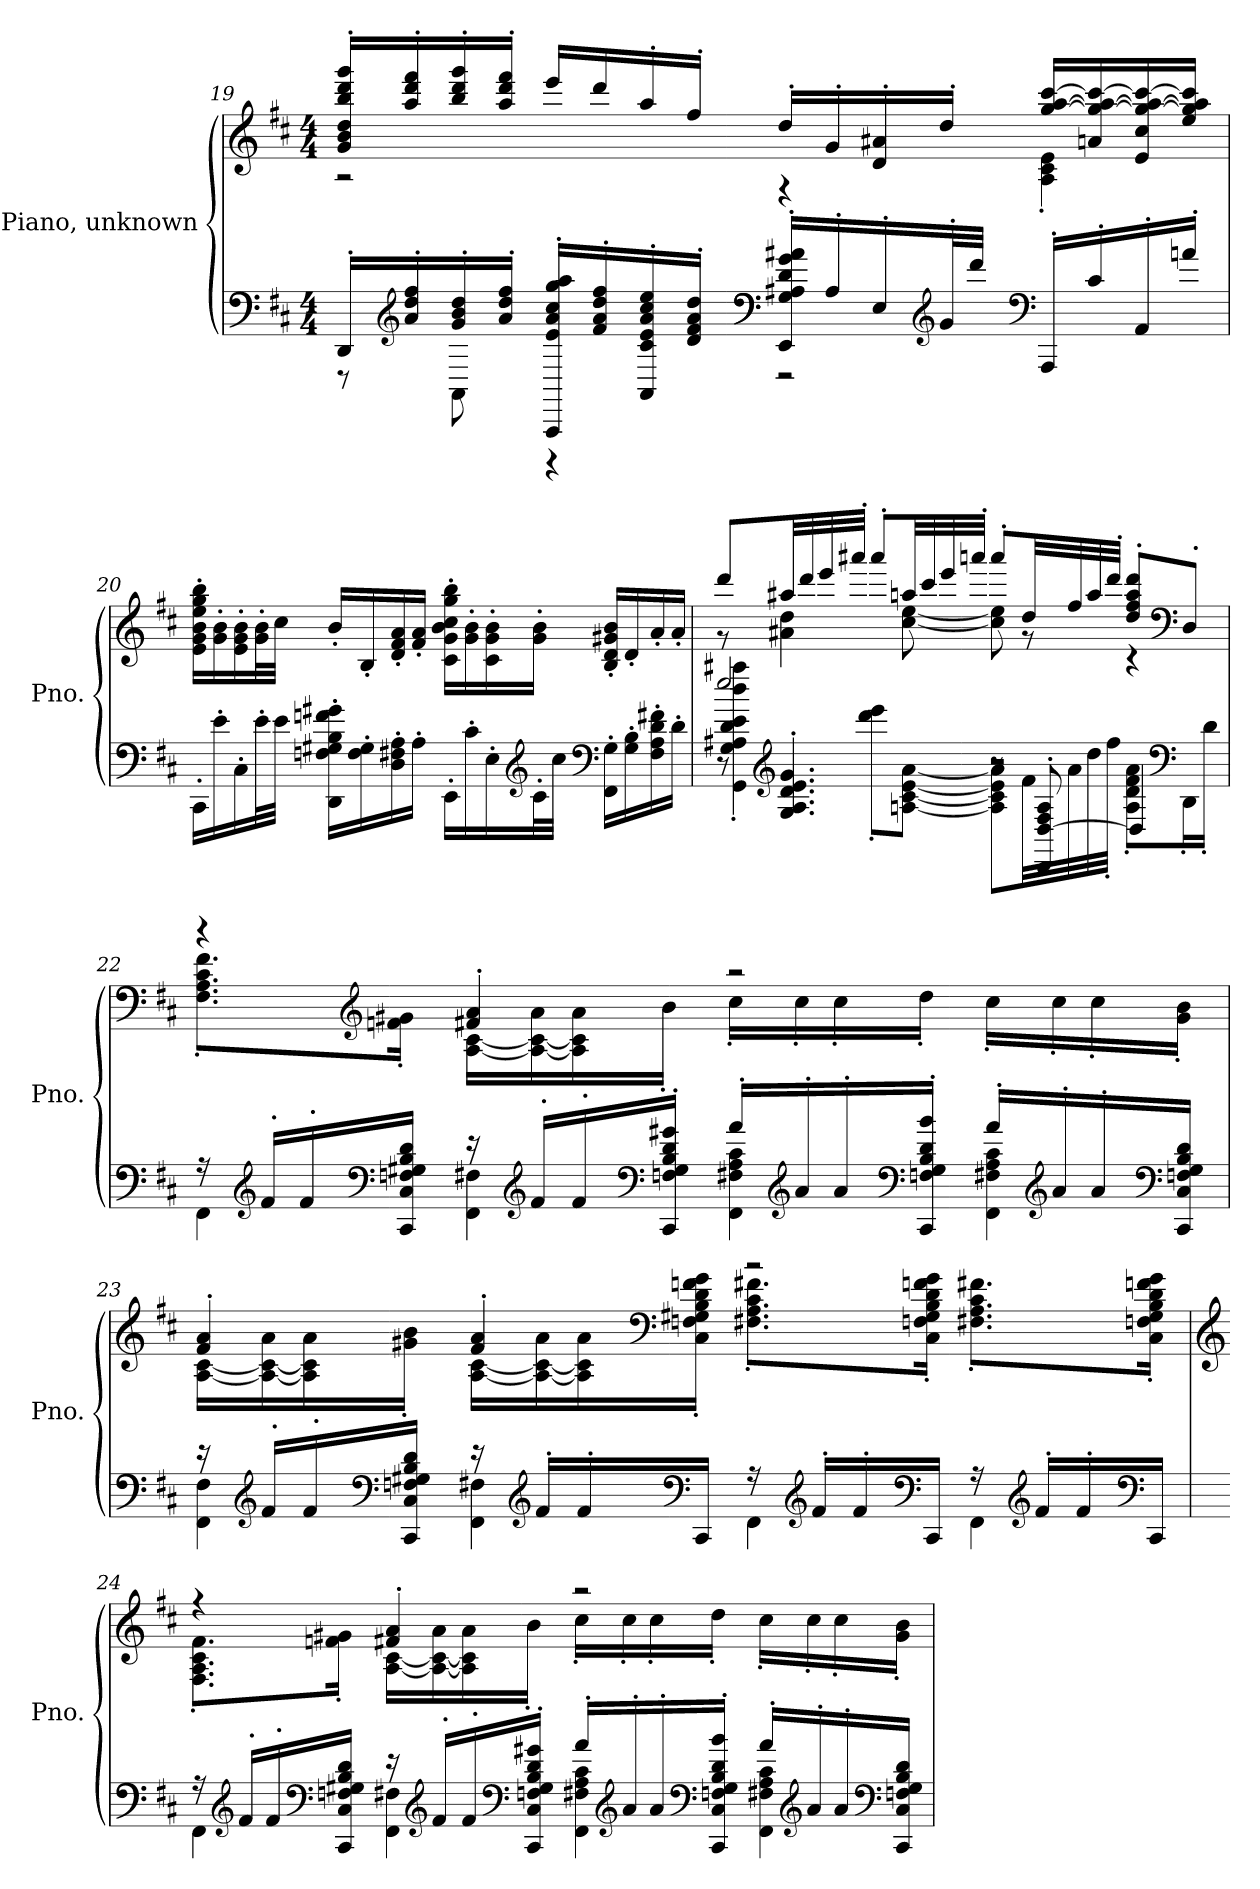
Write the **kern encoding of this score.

**kern	**kern
*part1	*part1
*staff2	*staff1
*I"Piano, unknown	*
*I'Pno.	*
!!LO:LB:g=z
*clefF4	*clefG2
*k[f#c#]	*k[f#c#]
*M4/4	*M4/4
=19	=19
*^	*^
16DD'/LL	8r	16g/' 16b/' 16dd/' 16bb/' 16ddd/' 16ggg/'LL	2r
*clefG2	*	*	*
16a/' 16dd/' 16ff#/'	.	16aa/' 16ddd/' 16fff#/'	.
16g/' 16b/' 16dd/'	8AA\	16bb/' 16ddd/' 16ggg/'	.
16a/' 16dd/' 16ff#/'JJ	.	16aa/' 16ddd/' 16fff#/'JJ	.
16AAA/' 16e/' 16a/' 16cc#/' 16gg/' 16aa/'LL	4r	16eee/LL	.
16f#/' 16a/' 16dd/' 16ff#/'	.	16ddd/	.
16AA/' 16c#/' 16e/' 16a/' 16cc#/' 16ee/'	.	16aa'/	.
16d/' 16f#/' 16a/' 16dd/'JJ	.	16ff#'/JJ	.
*clefF4	*	*	*
16EE/' 16G/' 16A#X/' 16d/' 16g/' 16a#X/'LL	2r	16dd'/LL	4r
16A#'/	.	16g'/	.
16E'/	.	16d/' 16a#X/'	.
*clefG2	*	*	*
32g'/L	.	16dd'/JJ	.
32ddd/JJJ	.	.	.
*clefF4	*	*	*
16AAA'/LL	.	[16gg/ [16aa/ [16ccc#/LL	4A\' 4c#\' 4e\'
16c#'/	.	16an/ 16gg/_ 16aa/_ 16ccc#/_	.
16AA'/	.	16e/ 16cc#/ 16gg/_ 16aa/_ 16ccc#/_	.
16an'/JJ	.	16ee/ 16gg/] 16aa/] 16ccc#/]JJ	.
*v	*v	*	*
*	*v	*v
!!LO:LB:g=z
=20	=20
16CC#'\LL	16e\' 16g\' 16b\' 16ee\' 16gg\' 16bb\'LL
16e'\	16g\' 16b\'
16C#'\	16e\' 16g\' 16b\'
32e'\L	32g\' 32b\'L
32e\JJJ	32cc#\JJJ
16DD\' 16Fn\' 16G#X\' 16B\' 16fn\' 16g#X\'LL	16b'/LL
16F\' 16G#\'	16B'/
16D\' 16F#X\' 16A\'	16d/' 16f#/' 16a/'
16A'\JJ	16f#/' 16a/'JJ
16EE'\LL	16c#\' 16g\' 16b\' 16cc#\' 16gg\' 16bb\'LL
16c#'\	16g\' 16b\'
16E'\	16c#\' 16g\' 16b\'
*clefG2	*
32c#'\L	16g\' 16b\'JJ
32cc#\JJJ	.
*clefF4	*
16FF#\' 16G#\'LL	16B/' 16d/' 16g#X/' 16b/'LL
16G#\' 16B\'	16d'/
16F#\' 16A\' 16d\' 16f#X\'	16a'/
16d'\JJ	16a'/JJ
!!LO:PB:g=z
=21	=21
*^	*^
*	*^	*	*
2ee/	4GG\' 4G\' 4A#X\' 4d\' 4e\' 4dd\' 4aa#X\'	8r	8ddd/L	8r
*clefG2	*	*	*	*
.	.	4.G/' 4.A#/' 4.d/' 4.e/' 4.g/'	32aa#X/LL	4a#X\ 4dd\
.	.	.	32ddd/	.
.	.	.	32eee/	.
.	.	.	32aaa#X'/JJJ	.
.	8ddd\' 8eee\'L	.	8aaa#'/L	.
.	[8An\ [8c#\ [8e\ [8a\J	.	32aan/LL	[8cc#\ [8ee\
.	.	.	32ccc#/	.
.	.	.	32eee/	.
.	.	.	32aaan'/JJJ	.
2r	8A\] 8c#\] 8e\] 8a\]L	8r	8aaa'/L	8cc#\] 8ee\]
.	32f#\LL	8DD/' [8D/' 8F#/' 8A/'	32dd/LL	8r
.	32a\	.	32ff#/	.
.	32dd\	.	32aa/	.
.	32ff#'\JJJ	.	32ddd'/JJJ	.
.	8A\' 8d\' 8f#\' 8a\'L	4D/]	8dd/' 8ff#/' 8aa/' 8ddd/'L	4r
*clefF4	*	*	*clefF4	*
.	16DD'\L	.	8D'/J	.
.	16d'\JJ	.	.	.
*	*v	*v	*	*
!!LO:LB:g=z	!!
=22	=22	=22	=22
16r	4FF#\	4r	8.F#\' 8.A\' 8.c#\' 8.f#\'L
*clefG2	*	*	*
16f#'/LL	.	.	.
16f#'/	.	.	.
*clefF4	*	*clefG2	*
16CC#/ 16C#/ 16Fn/ 16G#X/ 16B/ 16d/JJ	.	.	16fn\' 16g#X\'Jk
16r	4FF#\ 4F#X\	4f#X/' 4a/'	[16A\ [16c#\LL
*clefG2	*	*	*
16f#'/LL	.	.	16A\_ 16c#\_ 16a\
16f#'/	.	.	16A\] 16c#\] 16a\
*clefF4	*	*	*
16CC#/' 16Fn/' 16G#/' 16B/' 16d/' 16g#X/'JJ	.	.	16b'\JJ
16a'/LL	4FF#\ 4F#X\ 4A\ 4c#\	2r	16cc#'\LL
*clefG2	*	*	*
16a'/	.	.	16cc#'\
16a'/	.	.	16cc#'\
*clefF4	*	*	*
16CC#/' 16Fn/' 16G#/' 16B/' 16d/' 16b/'JJ	.	.	16dd'\JJ
16a'/LL	4FF#\ 4F#X\ 4A\ 4c#\	.	16cc#'\LL
*clefG2	*	*	*
16a'/	.	.	16cc#'\
16a'/	.	.	16cc#'\
*clefF4	*	*	*
16CC#/ 16C#/ 16Fn/ 16G#/ 16B/ 16d/JJ	.	.	16g#\' 16b\'JJ
!!LO:LB:g=z	!!
=23	=23	=23	=23
16r	4FF#\ 4F#\	4f#/' 4a/'	[16A\ [16c#\LL
*clefG2	*	*	*
16f#'/LL	.	.	16A\_ 16c#\_ 16a\
16f#'/	.	.	16A\] 16c#\] 16a\
*clefF4	*	*	*
16CC#/ 16C#/ 16Fn/ 16G#X/ 16B/ 16d/JJ	.	.	16g#X\' 16b\'JJ
16r	4FF#\ 4F#X\	4f#/' 4a/'	[16A\ [16c#\LL
*clefG2	*	*	*
16f#'/LL	.	.	16A\_ 16c#\_ 16a\
16f#'/	.	.	16A\] 16c#\] 16a\
*clefF4	*	*clefF4	*
16CC#/JJ	.	.	16C#\' 16Fn\' 16G#X\' 16B\' 16d\' 16fn\' 16g#\'JJ
16r	4FF#\	2r	8.F#X\' 8.A\' 8.c#\' 8.f#X\'L
*clefG2	*	*	*
16f#'/LL	.	.	.
16f#'/	.	.	.
*clefF4	*	*	*
16CC#/JJ	.	.	16C#\' 16Fn\' 16G#\' 16B\' 16d\' 16fn\' 16g#\'Jk
16r	4FF#\	.	8.F#X\' 8.A\' 8.c#\' 8.f#X\'L
*clefG2	*	*	*
16f#'/LL	.	.	.
16f#'/	.	.	.
*clefF4	*	*	*
16CC#/JJ	.	.	16C#\' 16Fn\' 16G#\' 16B\' 16d\' 16fn\' 16g#\'Jk
!!LO:LB:g=z	!!
=24	=24	=24	=24
*	*	*clefG2	*
16r	4FF#\	4r	8.F#\' 8.A\' 8.c#\' 8.f#\'L
*clefG2	*	*	*
16f#'/LL	.	.	.
16f#'/	.	.	.
*clefF4	*	*	*
16CC#/ 16C#/ 16Fn/ 16G#X/ 16B/ 16d/JJ	.	.	16fn\' 16g#X\'Jk
16r	4FF#\ 4F#X\	4f#X/' 4a/'	[16A\ [16c#\LL
*clefG2	*	*	*
16f#'/LL	.	.	16A\_ 16c#\_ 16a\
16f#'/	.	.	16A\] 16c#\] 16a\
*clefF4	*	*	*
16CC#/' 16C#/' 16Fn/' 16G#/' 16B/' 16d/' 16g#X/'JJ	.	.	16b'\JJ
16a'/LL	4FF#\ 4F#X\ 4A\ 4c#\	2r	16cc#'\LL
*clefG2	*	*	*
16a'/	.	.	16cc#'\
16a'/	.	.	16cc#'\
*clefF4	*	*	*
16CC#/' 16C#/' 16Fn/' 16G#/' 16B/' 16d/' 16b/'JJ	.	.	16dd'\JJ
16a'/LL	4FF#\ 4F#X\ 4A\ 4c#\	.	16cc#'\LL
*clefG2	*	*	*
16a'/	.	.	16cc#'\
16a'/	.	.	16cc#'\
*clefF4	*	*	*
16CC#/ 16C#/ 16Fn/ 16G#/ 16B/ 16d/JJ	.	.	16g#\' 16b\'JJ
*v	*v	*	*
*	*v	*v
=	=
*-	*-
